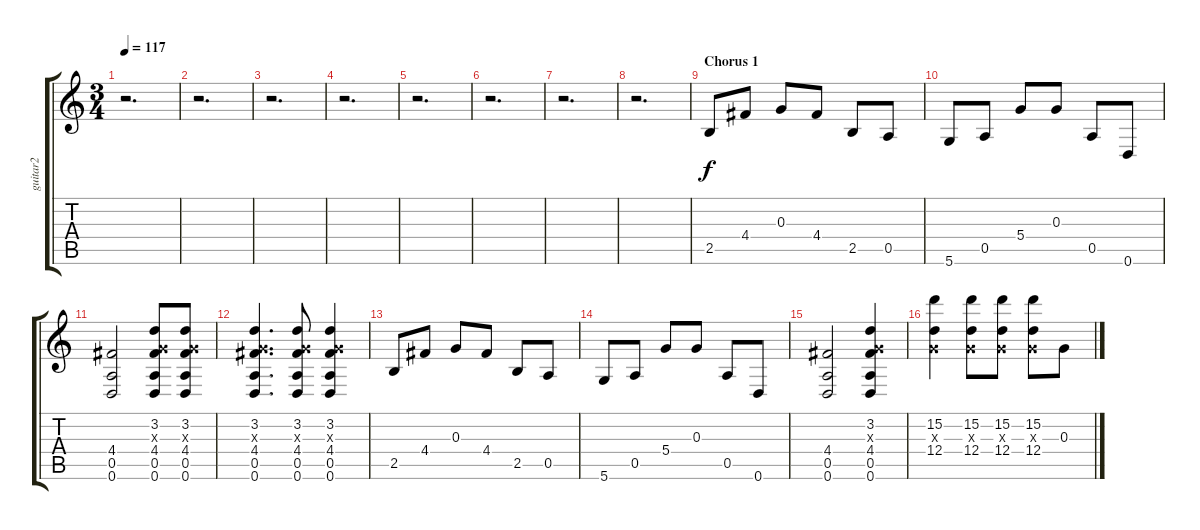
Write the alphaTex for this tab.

\track ("guitar2" "guitar2") {instrument acousticguitarnylon}
\staff {score tabs}
\tuning (E4 B3 G3 D3 A2 D2) {hide}
\ts (3 4)
\tempo 117
\clef g2
\ks c
r.2{d dy f} |
r.2{d} |
r.2{d} |
r.2{d} |
r.2{d} |
r.2{d} |
r.2{d} |
r.2{d} |
\section ("" "Chorus 1")
2.5.8{volume 16 instrument acousticguitarsteel} 4.4.8 0.3.8 4.4.8 2.5.8 0.5.8 |
5.6.8{volume 16 instrument acousticguitarsteel} 0.5.8 5.4.8 0.3.8 0.5.8 0.6.8 |
(4.4 0.5 0.6).2{volume 13 instrument acousticguitarnylon} (3.2 0.3{x} 4.4 0.5 0.6).8 (3.2 0.3{x} 4.4 0.5 0.6).8 |
(3.2 0.3{x} 4.4 0.5 0.6).4{d} (3.2 0.3{x} 4.4 0.5 0.6).8 (3.2 0.3{x} 4.4 0.5 0.6).4 |
2.5.8{volume 16 instrument acousticguitarsteel} 4.4.8 0.3.8 4.4.8 2.5.8 0.5.8 |
5.6.8{volume 16 instrument acousticguitarsteel} 0.5.8 5.4.8 0.3.8 0.5.8 0.6.8 |
(4.4 0.5 0.6).2{volume 13 instrument acousticguitarnylon} (3.2 0.3{x} 4.4 0.5 0.6).4 |
(15.2 0.3{x} 12.4).4 (15.2 0.3{x} 12.4).8 (15.2 0.3{x} 12.4).8 (15.2 0.3{x} 12.4).8 0.3.8
